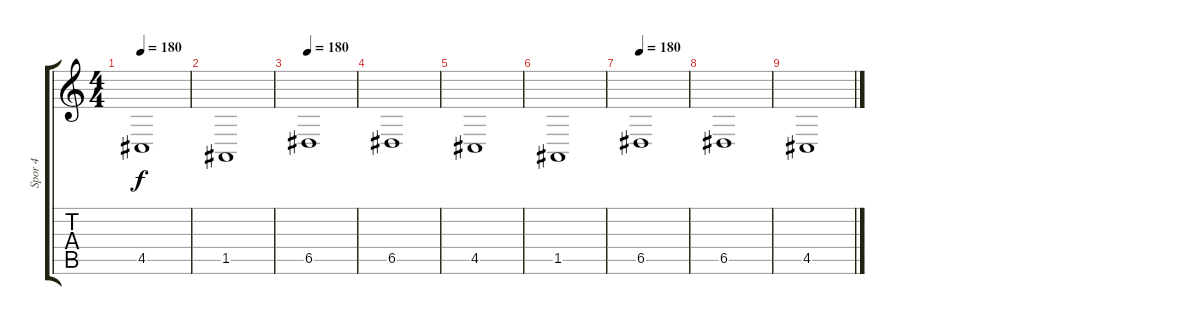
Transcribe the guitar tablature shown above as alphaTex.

\track ("Spor 4" "Spor 4") {instrument violin}
\staff {score tabs}
\tuning (E4 B3 G3 D3 A2 E2) {hide}
\ts (4 4)
\tempo 180
\clef g2
\ks c
4.5.1{dy f} |
1.5.1 |
\tempo 180
6.5.1 |
6.5.1 |
4.5.1 |
1.5.1 |
\tempo 180
6.5.1 |
6.5.1 |
4.5.1
